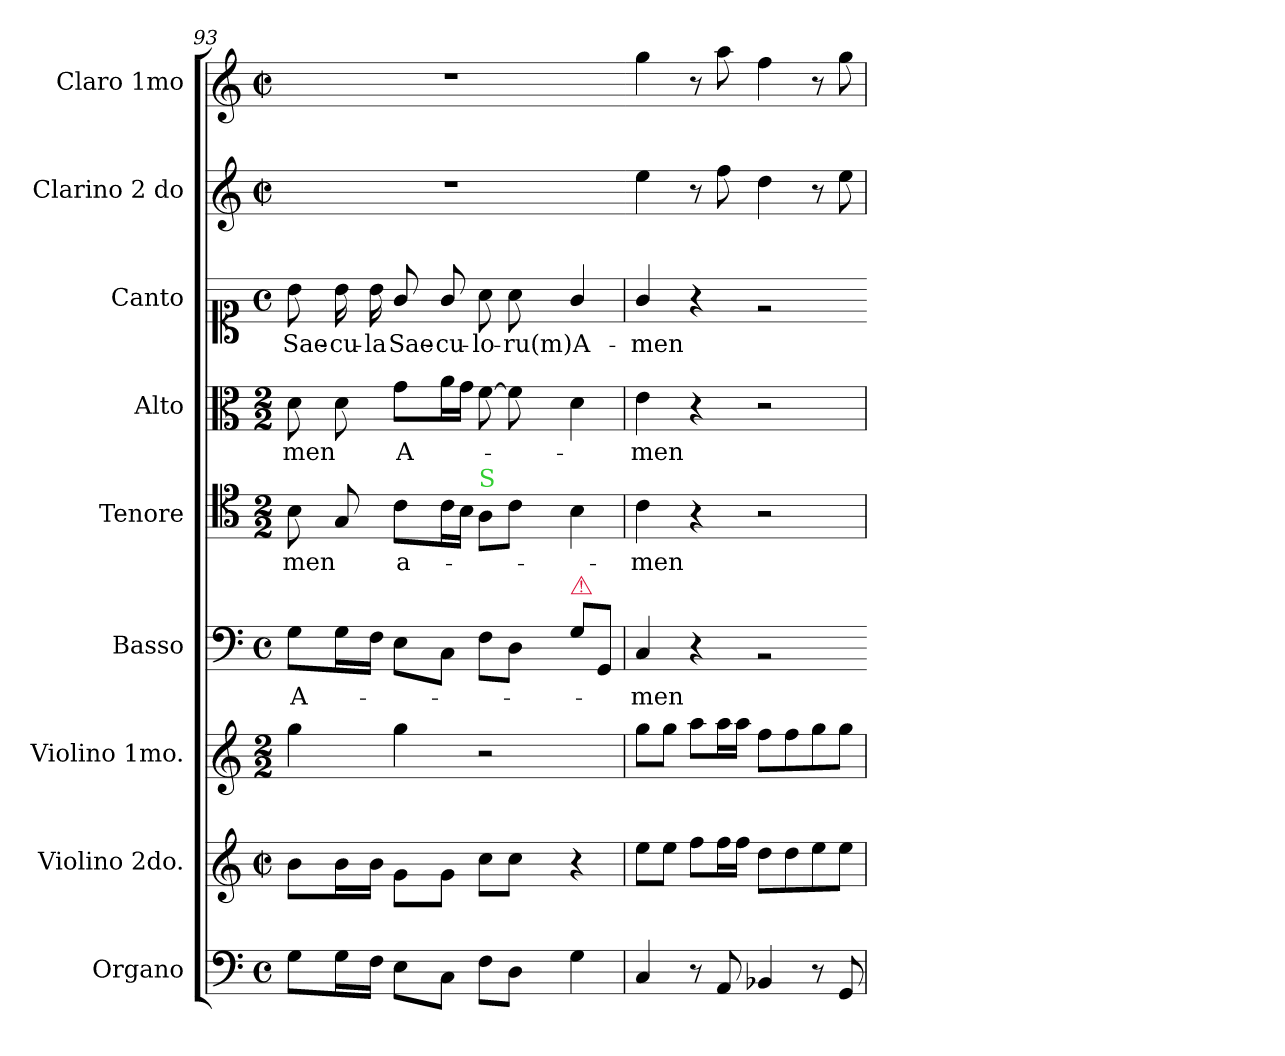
**kern	**kern	**kern	**kern	**text	**kern	**text	**kern	**text	**kern	**text	**kern	**kern
*part9	*part8	*part7	*part6	*part6	*part5	*part5	*part4	*part4	*part3	*part3	*part2	*part1
*staff9	*staff8	*staff7	*staff6	*staff6	*staff5	*staff5	*staff4	*staff4	*staff3	*staff3	*staff2	*staff1
*I"Organo	*I"Violino 2do.	*I"Violino 1mo.	*I"Basso	*	*I"Tenore	*	*I"Alto	*	*I"Canto	*	*I"Clarino 2 do	*I"Claro 1mo
*I'org	*I'vl 2	*I'vl 1	*I'B	*	*I'T	*	*I'A	*	*	*	*I'clno 2	*
*clefF4	*clefG2	*clefG2	*clefF4	*	*clefC4	*	*clefC3	*	*clefC1	*	*clefG2	*clefG2
*k[]	*k[]	*k[]	*k[]	*	*k[]	*	*k[]	*	*k[]	*	*k[]	*k[]
*M2/2	*M2/2	*M2/2	*M2/2	*	*M2/2	*	*M2/2	*	*M2/2	*	*M2/2	*M2/2
*met(c)	*met(c|)	*	*met(c)	*	*	*	*	*	*met(c)	*	*met(c|)	*met(c|)
=93	=93	=93	=93	=93	=93	=93	=93	=93	=93	=93	=93	=93
8G\L	8b\L	4gg\	8G\L	A-	8B\	-men	8d\	-men	8b\	Sae-	1r	1r
16G\L	16b\L	.	16G\L	.	8G/	.	8d\	.	16b\	-cu-	.	.
16F\JJ	16b\JJ	.	16F\JJ	.	.	.	.	.	16b\	-la	.	.
8E\L	8g\L	4gg\	8E\L	.	8c\L	-a-	8g\L	A-	8g/	Sae-	.	.
8C\J	8g\J	.	8C\J	.	16c\L	.	16a\L	.	8g/	-cu-	.	.
.	.	.	.	.	16B\JJ	.	16g\JJ	.	.	.	.	.
!	!	!	!	!	!LO:TX:a:color=limegreen:t=S	!	!	!	!	!	!	!
8F\L	8cc\L	2r	8F\L	.	8A\L	.	[8f\	.	8a\	-lo-	.	.
8D\J	8cc\J	.	8D\J	.	8c\J	.	8f\]	.	8a\	-ru(m)	.	.
!	!	!	!LO:TX:a:color=crimson:t=⚠	!	!	!	!	!	!	!	!	!
4G\	4r	.	8G\L	.	4B\	.	4d\	.	4g/	A-	.	.
.	.	.	8GG/J	.	.	.	.	.	.	.	.	.
=94	=94	=94	=94	=94-	=94	=94-	=94	=94-	=94	=94-	=94	=94-
4C/	8ee\L	8gg\L	4C/	-men-	4c\	-men	4e\	-men	4g/	-men	4ee\	4gg\
.	8ee\J	8gg\J	.	.	.	.	.	.	.	.	.	.
8r	8ff\L	8aa\L	4r	.	4r	.	4r	.	4r	.	8r	8r
8AA/	16ff\L	16aa\L	.	.	.	.	.	.	.	.	8ff\	8aa\
.	16ff\JJ	16aa\JJ	.	.	.	.	.	.	.	.	.	.
4BB-X/	8dd\L	8ff\L	2rBB	.	2r	.	2r	.	2re	.	4dd\	4ff\
.	8dd\	8ff\	.	.	.	.	.	.	.	.	.	.
8r	8ee\	8gg\	.	.	.	.	.	.	.	.	8r	8r
8GG/	8ee\J	8gg\J	.	.	.	.	.	.	.	.	8ee\	8gg\
=	=	=	=-	=	=	=	=	=	=-	=	=	=
*-	*-	*-	*-	*-	*-	*-	*-	*-	*-	*-	*-	*-
